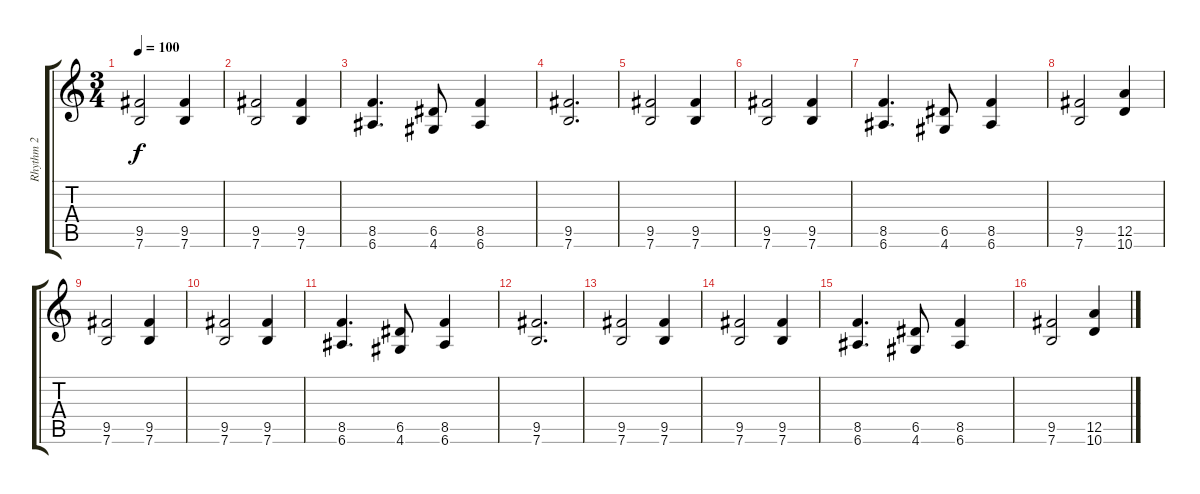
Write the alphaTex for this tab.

\track ("Rhythm 2" "Rhythm 2") {instrument overdrivenguitar}
\staff {score tabs}
\tuning (E4 B3 G3 D3 A2 E2) {hide}
\ts (3 4)
\tempo 100
\clef g2
\ks c
(9.5 7.6).2{dy f} (9.5 7.6).4 |
(9.5 7.6).2 (9.5 7.6).4 |
(8.5 6.6).4{d} (6.5 4.6).8 (8.5 6.6).4 |
(9.5 7.6).2{d} |
(9.5 7.6).2 (9.5 7.6).4 |
(9.5 7.6).2 (9.5 7.6).4 |
(8.5 6.6).4{d} (6.5 4.6).8 (8.5 6.6).4 |
(9.5 7.6).2 (12.5 10.6).4 |
(9.5 7.6).2 (9.5 7.6).4 |
(9.5 7.6).2 (9.5 7.6).4 |
(8.5 6.6).4{d} (6.5 4.6).8 (8.5 6.6).4 |
(9.5 7.6).2{d} |
(9.5 7.6).2 (9.5 7.6).4 |
(9.5 7.6).2 (9.5 7.6).4 |
(8.5 6.6).4{d} (6.5 4.6).8 (8.5 6.6).4 |
(9.5 7.6).2 (12.5 10.6).4
